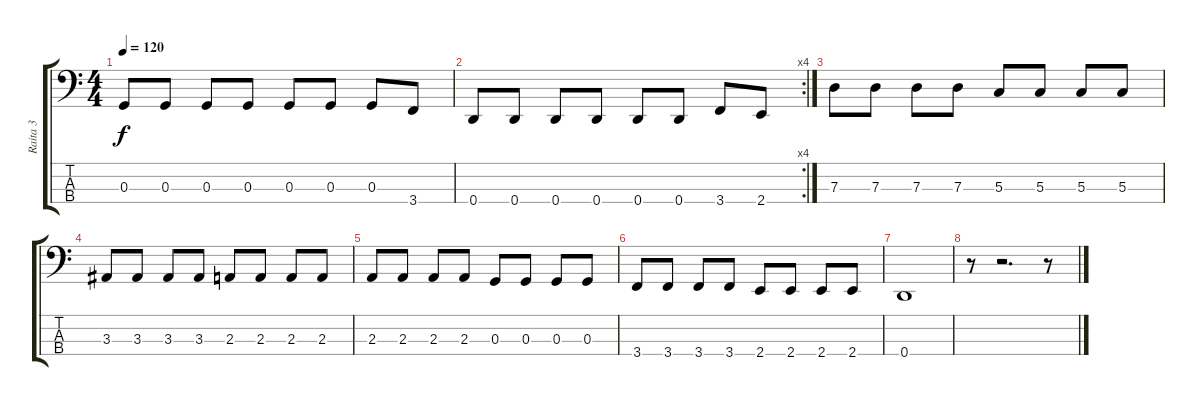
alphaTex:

\track ("Raita 3" "Raita 3") {instrument electricbassfinger}
\staff {score tabs}
\tuning (F2 C2 G1 D1) {hide}
\ts (4 4)
\tempo 120
\clef f4
\ks c
0.3.8{dy f} 0.3.8 0.3.8 0.3.8 0.3.8 0.3.8 0.3.8 3.4.8 |
\rc 4
0.4.8 0.4.8 0.4.8 0.4.8 0.4.8 0.4.8 3.4.8 2.4.8 |
7.3.8 7.3.8 7.3.8 7.3.8 5.3.8 5.3.8 5.3.8 5.3.8 |
3.3.8 3.3.8 3.3.8 3.3.8 2.3.8 2.3.8 2.3.8 2.3.8 |
2.3.8 2.3.8 2.3.8 2.3.8 0.3.8 0.3.8 0.3.8 0.3.8 |
3.4.8 3.4.8 3.4.8 3.4.8 2.4.8 2.4.8 2.4.8 2.4.8 |
0.4.1 |
r.8 r.2{d} r.8
